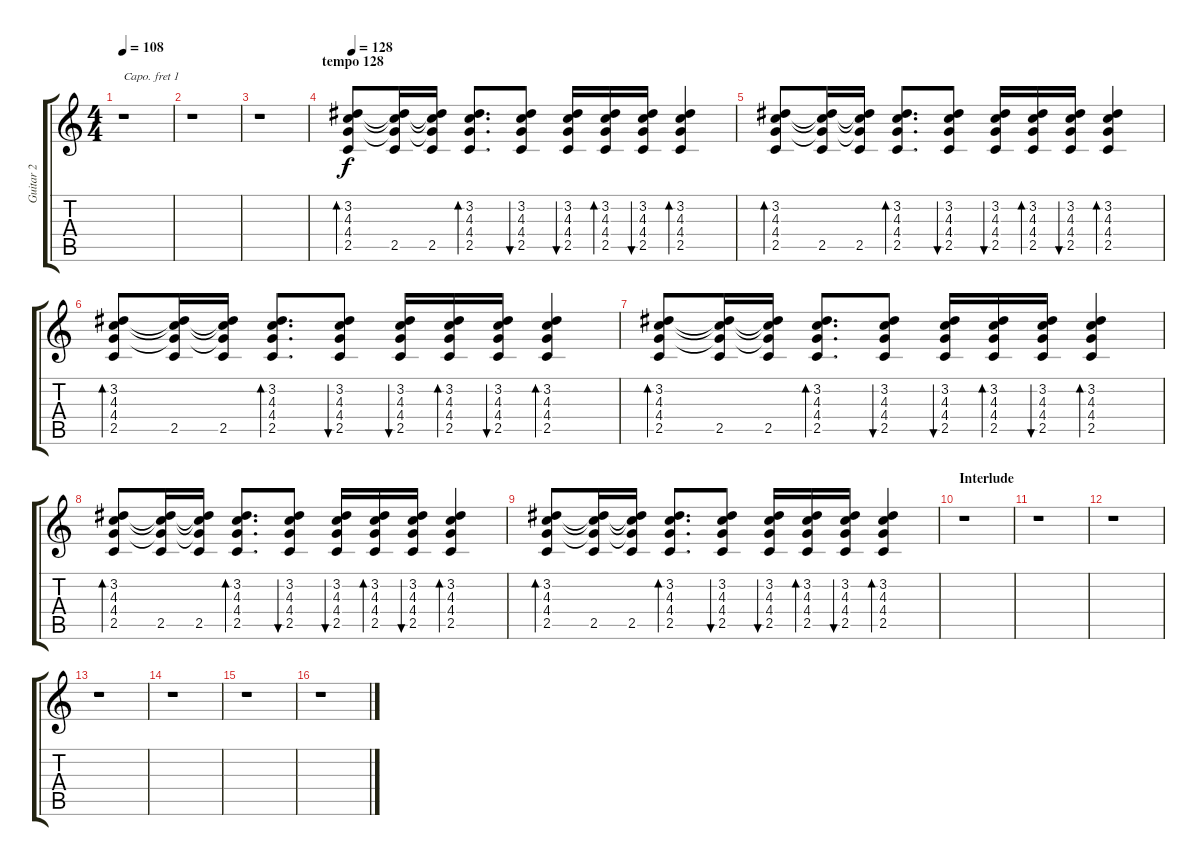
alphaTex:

\track ("Guitar 2" "Guitar 2") {instrument acousticguitarsteel}
\staff {score tabs}
\capo 1
\tuning (E4 B3 G3 D3 A2 E2) {hide}
\ts (4 4)
\tempo 108
\clef g2
\ks c
r.1{dy f} |
r.1 |
r.1 |
\section ("" "tempo 128")
\tempo 128
(3.2 4.3 4.4 2.5).8{bd 60 volume 7} (3.2{t} 4.3{t} 4.4{t} 2.5).16 (3.2{t} 4.3{t} 4.4{t} 2.5).16 (3.2 4.3 4.4 2.5).8{d bd 30} (3.2 4.3 4.4 2.5).8{bu 30} (3.2 4.3 4.4 2.5).16{bu 30} (3.2 4.3 4.4 2.5).16{bd 30} (3.2 4.3 4.4 2.5).16{bu 30} (3.2 4.3 4.4 2.5).4{bd 30} |
(3.2 4.3 4.4 2.5).8{bd 60} (3.2{t} 4.3{t} 4.4{t} 2.5).16 (3.2{t} 4.3{t} 4.4{t} 2.5).16 (3.2 4.3 4.4 2.5).8{d bd 30} (3.2 4.3 4.4 2.5).8{bu 30} (3.2 4.3 4.4 2.5).16{bu 30} (3.2 4.3 4.4 2.5).16{bd 30} (3.2 4.3 4.4 2.5).16{bu 30} (3.2 4.3 4.4 2.5).4{bd 30} |
(3.2 4.3 4.4 2.5).8{bd 60} (3.2{t} 4.3{t} 4.4{t} 2.5).16 (3.2{t} 4.3{t} 4.4{t} 2.5).16 (3.2 4.3 4.4 2.5).8{d bd 30} (3.2 4.3 4.4 2.5).8{bu 30} (3.2 4.3 4.4 2.5).16{bu 30} (3.2 4.3 4.4 2.5).16{bd 30} (3.2 4.3 4.4 2.5).16{bu 30} (3.2 4.3 4.4 2.5).4{bd 30} |
(3.2 4.3 4.4 2.5).8{bd 60} (3.2{t} 4.3{t} 4.4{t} 2.5).16 (3.2{t} 4.3{t} 4.4{t} 2.5).16 (3.2 4.3 4.4 2.5).8{d bd 30} (3.2 4.3 4.4 2.5).8{bu 30} (3.2 4.3 4.4 2.5).16{bu 30} (3.2 4.3 4.4 2.5).16{bd 30} (3.2 4.3 4.4 2.5).16{bu 30} (3.2 4.3 4.4 2.5).4{bd 30} |
(3.2 4.3 4.4 2.5).8{bd 60} (3.2{t} 4.3{t} 4.4{t} 2.5).16 (3.2{t} 4.3{t} 4.4{t} 2.5).16 (3.2 4.3 4.4 2.5).8{d bd 30} (3.2 4.3 4.4 2.5).8{bu 30} (3.2 4.3 4.4 2.5).16{bu 30} (3.2 4.3 4.4 2.5).16{bd 30} (3.2 4.3 4.4 2.5).16{bu 30} (3.2 4.3 4.4 2.5).4{bd 30} |
(3.2 4.3 4.4 2.5).8{bd 60} (3.2{t} 4.3{t} 4.4{t} 2.5).16 (3.2{t} 4.3{t} 4.4{t} 2.5).16 (3.2 4.3 4.4 2.5).8{d bd 30} (3.2 4.3 4.4 2.5).8{bu 30} (3.2 4.3 4.4 2.5).16{bu 30} (3.2 4.3 4.4 2.5).16{bd 30} (3.2 4.3 4.4 2.5).16{bu 30} (3.2 4.3 4.4 2.5).4{bd 30} |
\section ("" "Interlude")
r.1 |
r.1 |
r.1 |
r.1 |
r.1 |
r.1 |
r.1
